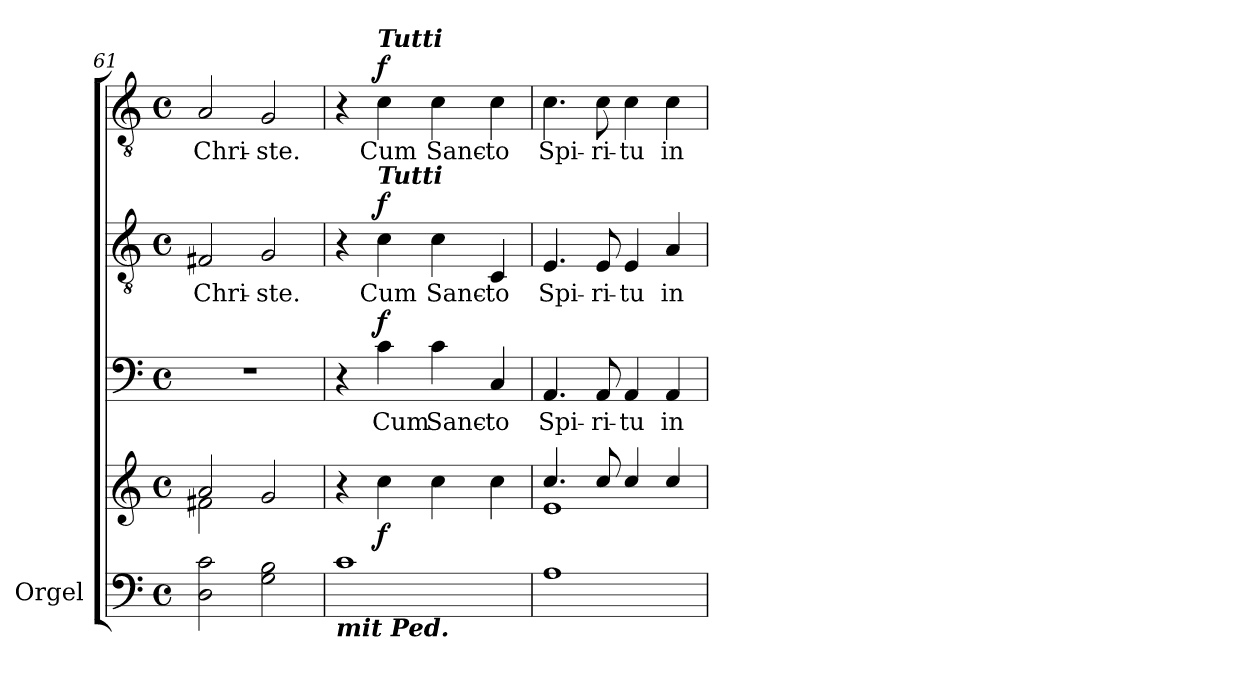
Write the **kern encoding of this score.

**kern	**kern	**dynam	**kern	**text	**dynam	**kern	**text	**dynam	**kern	**text	**dynam
*part4	*part4	*part4	*part3	*part3	*part3	*part2	*part2	*part2	*part1	*part1	*part1
*staff5	*staff4	*staff4/5	*staff3	*staff3	*staff3	*staff2	*staff2	*staff2	*staff1	*staff1	*staff1
*I"Orgel	*	*	*	*	*	*	*	*	*	*	*
*I'Org.	*	*	*	*	*	*	*	*	*	*	*
!!LO:LB:g=z
*clefF4	*clefG2	*	*clefF4	*	*	*clefGv2	*	*	*clefGv2	*	*
*k[]	*k[]	*	*k[]	*	*	*k[]	*	*	*k[]	*	*
*C:	*C:	*	*C:	*	*	*C:	*	*	*C:	*	*
*M4/4	*M4/4	*	*M4/4	*	*	*M4/4	*	*	*M4/4	*	*
*met(c)	*met(c)	*	*met(c)	*	*	*met(c)	*	*	*met(c)	*	*
=61	=61	=61	=61	=61	=61	=61	=61	=61	=61	=61	=61
*	*^	*	*	*	*	*	*	*	*	*	*
!	!	!	!	!	!	!	!	!LO:LY:b	!	!	!LO:LY:b	!
2D\ 2c\	2a/	2f#X\	.	1r	.	.	2F#X/	Chri-	.	2A/	Chri-	.
!	!	!	!	!	!	!	!	!LO:LY:b	!	!	!LO:LY:b	!
2G\ 2B\	2g/	2ryy	.	.	.	.	2G/	-ste.	.	2G/	-ste.	.
=62	=62	=62	=62	=62	=62	=62	=62	=62	=62	=62	=62	=62
!LO:TX:b:Bi:t=mit Ped.	!	!	!	!	!	!	!	!	!	!	!	!
*	*v	*v	*	*	*	*	*	*	*	*	*	*
1c	4r	.	4r	.	.	4r	.	.	4r	.	.
!	!	!	!	!	!	!	!	!	!LO:TX:a:Bi:t=Tutti	!	!
!	!	!	!	!	!	!LO:TX:a:Bi:t=Tutti	!	!	!	!	!
!	!	!LO:DY:b	!	!LO:LY:b	!LO:DY:a	!	!LO:LY:b	!LO:DY:a	!	!LO:LY:b	!LO:DY:a
.	4cc\	f	4c\	Cum	f	4c\	Cum	f	4c\	Cum	f
!	!	!	!	!LO:LY:b	!	!	!LO:LY:b	!	!	!LO:LY:b	!
.	4cc\	.	4c\	Sanc-	.	4c\	Sanc-	.	4c\	Sanc-	.
!	!	!	!	!LO:LY:b	!	!	!LO:LY:b	!	!	!LO:LY:b	!
.	4cc\	.	4C/	-to	.	4C/	-to	.	4c\	-to	.
=63	=63	=63	=63	=63	=63	=63	=63	=63	=63	=63	=63
*	*^	*	*	*	*	*	*	*	*	*	*
!	!	!	!	!	!LO:LY:b	!	!	!LO:LY:b	!	!	!LO:LY:b	!
1A	4.cc/	1e	.	4.AA/	Spi-	.	4.E/	Spi-	.	4.c\	Spi-	.
!	!	!	!	!	!LO:LY:b	!	!	!LO:LY:b	!	!	!LO:LY:b	!
.	8cc/	.	.	8AA/	-ri-	.	8E/	-ri-	.	8c\	-ri-	.
!	!	!	!	!	!LO:LY:b	!	!	!LO:LY:b	!	!	!LO:LY:b	!
.	4cc/	.	.	4AA/	-tu	.	4E/	-tu	.	4c\	-tu	.
!	!	!	!	!	!LO:LY:b	!	!	!LO:LY:b	!	!	!LO:LY:b	!
.	4cc/	.	.	4AA/	in	.	4A/	in	.	4c\	in	.
*	*v	*v	*	*	*	*	*	*	*	*	*	*
=	=	=	=	=	=	=	=	=	=	=	=
*-	*-	*-	*-	*-	*-	*-	*-	*-	*-	*-	*-
